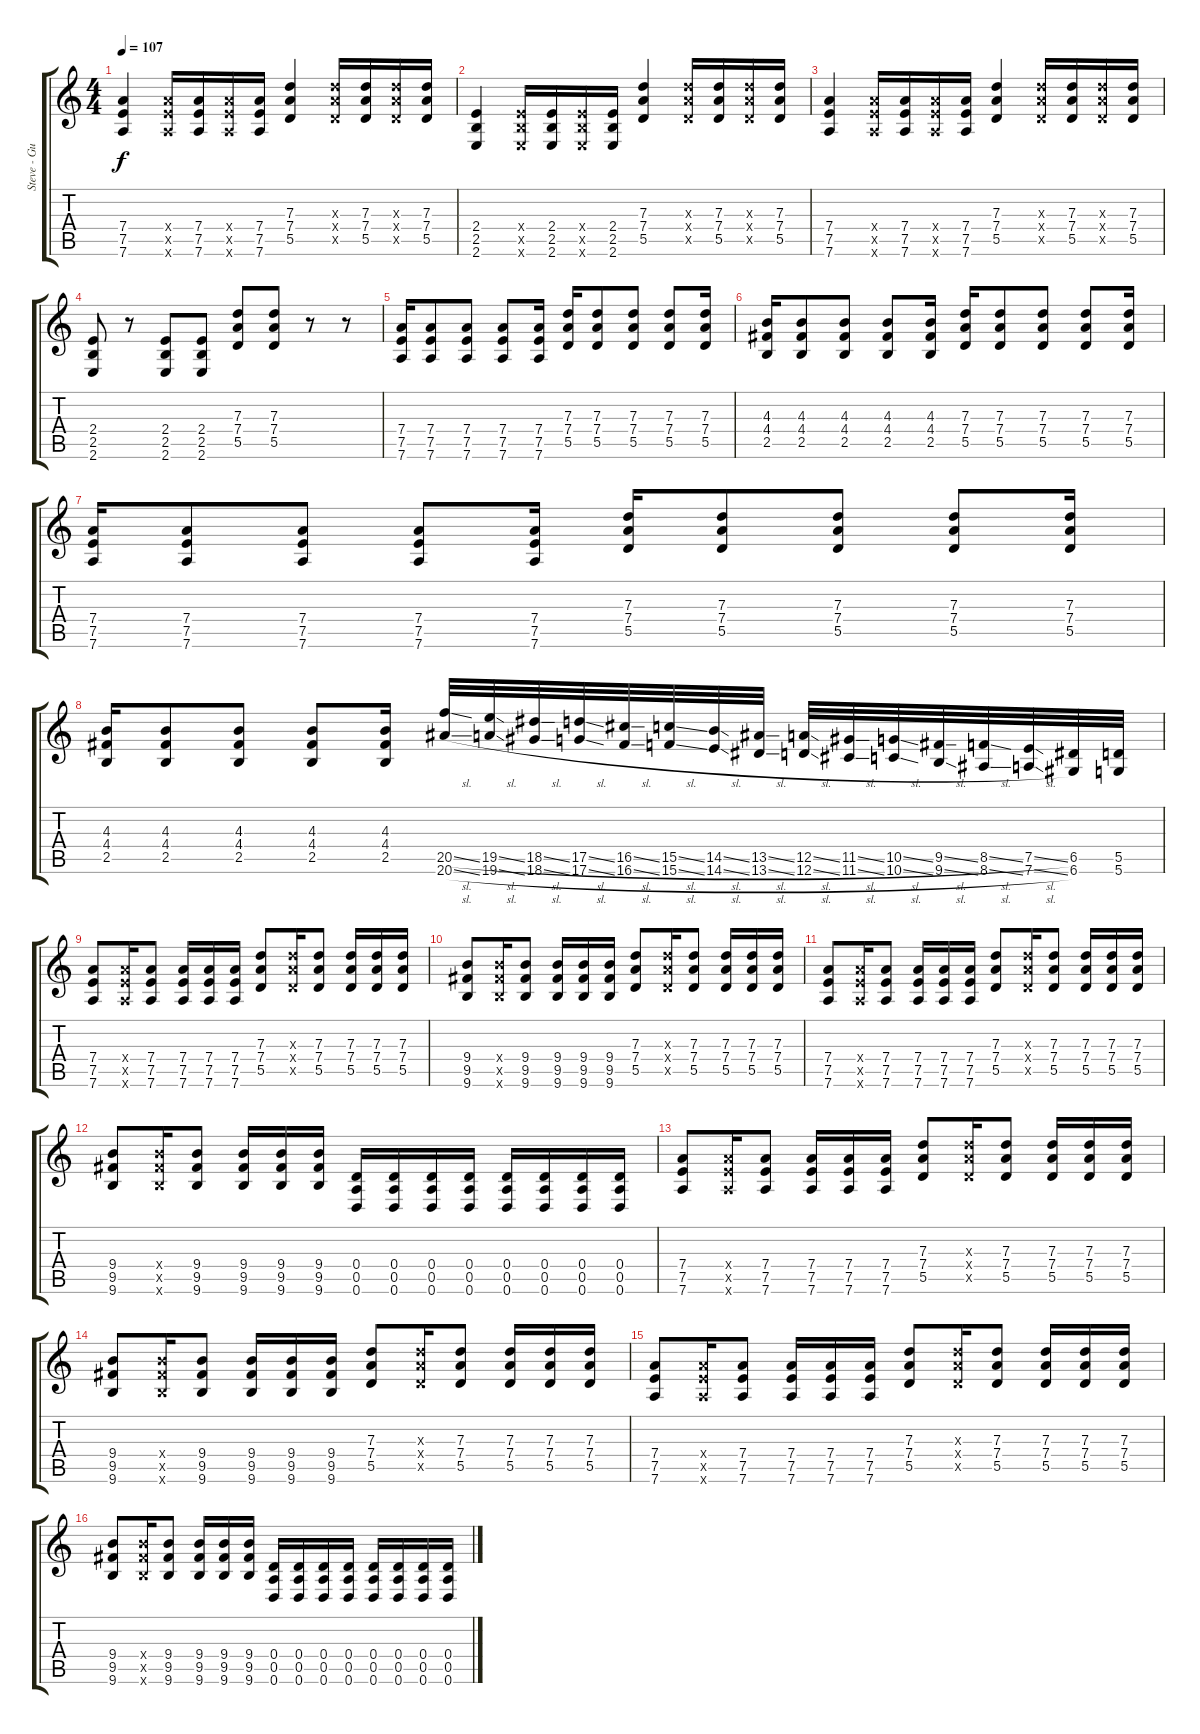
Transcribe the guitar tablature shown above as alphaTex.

\track ("Steve - Guitar" "Steve - Gu") {instrument overdrivenguitar}
\staff {score tabs}
\tuning (E4 B3 G3 D3 A2 D2) {hide}
\ts (4 4)
\tempo 107
\clef g2
\ks c
(7.4 7.5 7.6).4{dy f} (7.4{x} 7.5{x} 7.6{x}).16 (7.4 7.5 7.6).16 (7.4{x} 7.5{x} 7.6{x}).16 (7.4 7.5 7.6).16 (7.3 7.4 5.5).4 (7.3{x} 7.4{x} 5.5{x}).16 (7.3 7.4 5.5).16 (7.3{x} 7.4{x} 5.5{x}).16 (7.3 7.4 5.5).16 |
(2.4 2.5 2.6).4 (2.4{x} 2.5{x} 2.6{x}).16 (2.4 2.5 2.6).16 (2.4{x} 2.5{x} 2.6{x}).16 (2.4 2.5 2.6).16 (7.3 7.4 5.5).4 (7.3{x} 7.4{x} 5.5{x}).16 (7.3 7.4 5.5).16 (7.3{x} 7.4{x} 5.5{x}).16 (7.3 7.4 5.5).16 |
(7.4 7.5 7.6).4 (7.4{x} 7.5{x} 7.6{x}).16 (7.4 7.5 7.6).16 (7.4{x} 7.5{x} 7.6{x}).16 (7.4 7.5 7.6).16 (7.3 7.4 5.5).4 (7.3{x} 7.4{x} 5.5{x}).16 (7.3 7.4 5.5).16 (7.3{x} 7.4{x} 5.5{x}).16 (7.3 7.4 5.5).16 |
(2.4 2.5 2.6).8 r.8 (2.4 2.5 2.6).8 (2.4 2.5 2.6).8 (7.3 7.4 5.5).8 (7.3 7.4 5.5).8 r.8 r.8 |
(7.4 7.5 7.6).16 (7.4 7.5 7.6).8 (7.4 7.5 7.6).8 (7.4 7.5 7.6).8 (7.4 7.5 7.6).16 (7.3 7.4 5.5).16 (7.3 7.4 5.5).8 (7.3 7.4 5.5).8 (7.3 7.4 5.5).8 (7.3 7.4 5.5).16 |
(4.3 4.4 2.5).16 (4.3 4.4 2.5).8 (4.3 4.4 2.5).8 (4.3 4.4 2.5).8 (4.3 4.4 2.5).16 (7.3 7.4 5.5).16 (7.3 7.4 5.5).8 (7.3 7.4 5.5).8 (7.3 7.4 5.5).8 (7.3 7.4 5.5).16 |
(7.4 7.5 7.6).16 (7.4 7.5 7.6).8 (7.4 7.5 7.6).8 (7.4 7.5 7.6).8 (7.4 7.5 7.6).16 (7.3 7.4 5.5).16 (7.3 7.4 5.5).8 (7.3 7.4 5.5).8 (7.3 7.4 5.5).8 (7.3 7.4 5.5).16 |
(4.3 4.4 2.5).16 (4.3 4.4 2.5).8 (4.3 4.4 2.5).8 (4.3 4.4 2.5).8 (4.3 4.4 2.5).16 (20.5{sl} 20.6{sl}).32 (19.5{sl} 19.6{sl}).32 (18.5{sl} 18.6{sl}).32 (17.5{sl} 17.6{sl}).32 (16.5{sl} 16.6{sl}).32 (15.5{sl} 15.6{sl}).32 (14.5{sl} 14.6{sl}).32 (13.5{sl} 13.6{sl}).32 (12.5{sl} 12.6{sl}).32 (11.5{sl} 11.6{sl}).32 (10.5{sl} 10.6{sl}).32 (9.5{sl} 9.6{sl}).32 (8.5{sl} 8.6{sl}).32 (7.5{sl} 7.6{sl}).32 (6.5 6.6).32 (5.5 5.6).32 |
(7.4 7.5 7.6).8 (7.4{x} 7.5{x} 7.6{x}).16 (7.4 7.5 7.6).8 (7.4 7.5 7.6).16 (7.4 7.5 7.6).16 (7.4 7.5 7.6).16 (7.3 7.4 5.5).8 (7.3{x} 7.4{x} 5.5{x}).16 (7.3 7.4 5.5).8 (7.3 7.4 5.5).16 (7.3 7.4 5.5).16 (7.3 7.4 5.5).16 |
(9.4 9.5 9.6).8 (9.4{x} 9.5{x} 9.6{x}).16 (9.4 9.5 9.6).8 (9.4 9.5 9.6).16 (9.4 9.5 9.6).16 (9.4 9.5 9.6).16 (7.3 7.4 5.5).8 (7.3{x} 7.4{x} 5.5{x}).16 (7.3 7.4 5.5).8 (7.3 7.4 5.5).16 (7.3 7.4 5.5).16 (7.3 7.4 5.5).16 |
(7.4 7.5 7.6).8 (7.4{x} 7.5{x} 7.6{x}).16 (7.4 7.5 7.6).8 (7.4 7.5 7.6).16 (7.4 7.5 7.6).16 (7.4 7.5 7.6).16 (7.3 7.4 5.5).8 (7.3{x} 7.4{x} 5.5{x}).16 (7.3 7.4 5.5).8 (7.3 7.4 5.5).16 (7.3 7.4 5.5).16 (7.3 7.4 5.5).16 |
(9.4 9.5 9.6).8 (9.4{x} 9.5{x} 9.6{x}).16 (9.4 9.5 9.6).8 (9.4 9.5 9.6).16 (9.4 9.5 9.6).16 (9.4 9.5 9.6).16 (0.4 0.5 0.6).16 (0.4 0.5 0.6).16 (0.4 0.5 0.6).16 (0.4 0.5 0.6).16 (0.4 0.5 0.6).16 (0.4 0.5 0.6).16 (0.4 0.5 0.6).16 (0.4 0.5 0.6).16 |
(7.4 7.5 7.6).8 (7.4{x} 7.5{x} 7.6{x}).16 (7.4 7.5 7.6).8 (7.4 7.5 7.6).16 (7.4 7.5 7.6).16 (7.4 7.5 7.6).16 (7.3 7.4 5.5).8 (7.3{x} 7.4{x} 5.5{x}).16 (7.3 7.4 5.5).8 (7.3 7.4 5.5).16 (7.3 7.4 5.5).16 (7.3 7.4 5.5).16 |
(9.4 9.5 9.6).8 (9.4{x} 9.5{x} 9.6{x}).16 (9.4 9.5 9.6).8 (9.4 9.5 9.6).16 (9.4 9.5 9.6).16 (9.4 9.5 9.6).16 (7.3 7.4 5.5).8 (7.3{x} 7.4{x} 5.5{x}).16 (7.3 7.4 5.5).8 (7.3 7.4 5.5).16 (7.3 7.4 5.5).16 (7.3 7.4 5.5).16 |
(7.4 7.5 7.6).8 (7.4{x} 7.5{x} 7.6{x}).16 (7.4 7.5 7.6).8 (7.4 7.5 7.6).16 (7.4 7.5 7.6).16 (7.4 7.5 7.6).16 (7.3 7.4 5.5).8 (7.3{x} 7.4{x} 5.5{x}).16 (7.3 7.4 5.5).8 (7.3 7.4 5.5).16 (7.3 7.4 5.5).16 (7.3 7.4 5.5).16 |
(9.4 9.5 9.6).8 (9.4{x} 9.5{x} 9.6{x}).16 (9.4 9.5 9.6).8 (9.4 9.5 9.6).16 (9.4 9.5 9.6).16 (9.4 9.5 9.6).16 (0.4 0.5 0.6).16 (0.4 0.5 0.6).16 (0.4 0.5 0.6).16 (0.4 0.5 0.6).16 (0.4 0.5 0.6).16 (0.4 0.5 0.6).16 (0.4 0.5 0.6).16 (0.4 0.5 0.6).16
